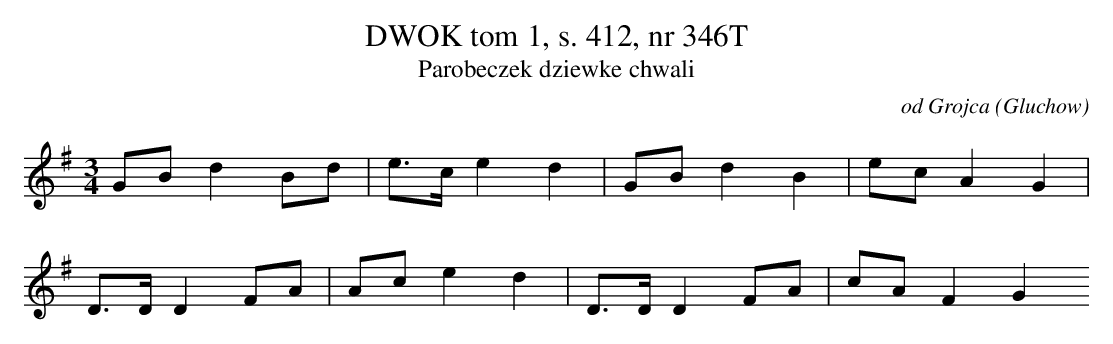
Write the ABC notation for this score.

X:1
T: DWOK tom 1, s. 412, nr 346T
T: Parobeczek dziewke chwali
O: od Grojca (Gluchow)
M: 3/4
L: 1/16
K: G
G2B2d4B2d2 | e3ce4d4 | G2B2d4B4 | e2c2A4G4 |
D3DD4F2A2 | A2c2e4d4 | D3DD4F2A2 | c2A2F4G4
